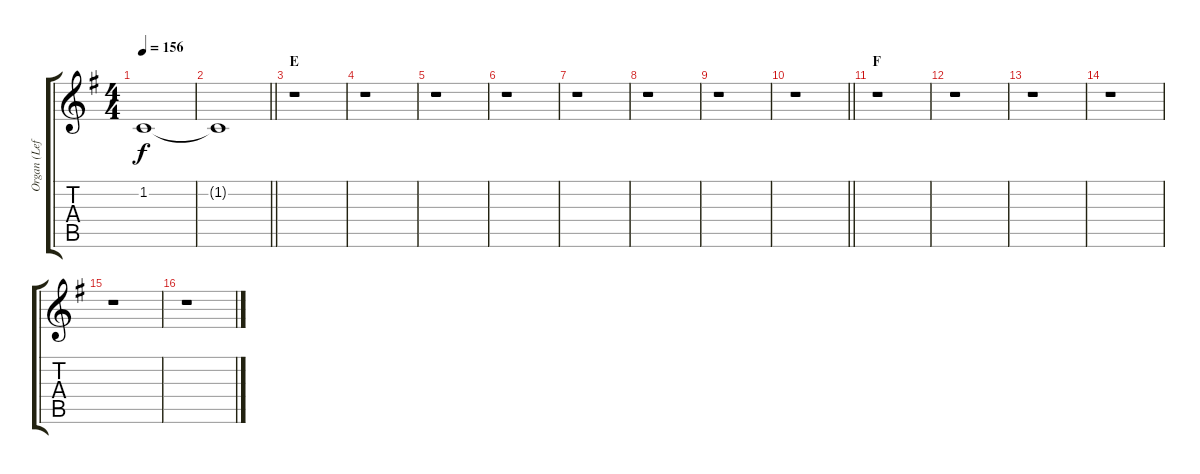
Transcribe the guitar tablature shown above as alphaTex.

\track ("Organ (Left Hand)" "Organ (Lef") {instrument drawbarorgan}
\staff {score tabs}
\tuning (E4 B3 G3 D3 A2 E2) {hide}
\ts (4 4)
\tempo 156
\clef g2
\ks g
1.2.1{dy f} |
\barLineRight lightlight
1.2{t}.1 |
\section ("" "E")
r.1 |
r.1 |
r.1 |
r.1 |
r.1 |
r.1 |
r.1 |
\barLineRight lightlight
r.1 |
\section ("" "F")
r.1 |
r.1 |
r.1 |
r.1 |
r.1 |
r.1
